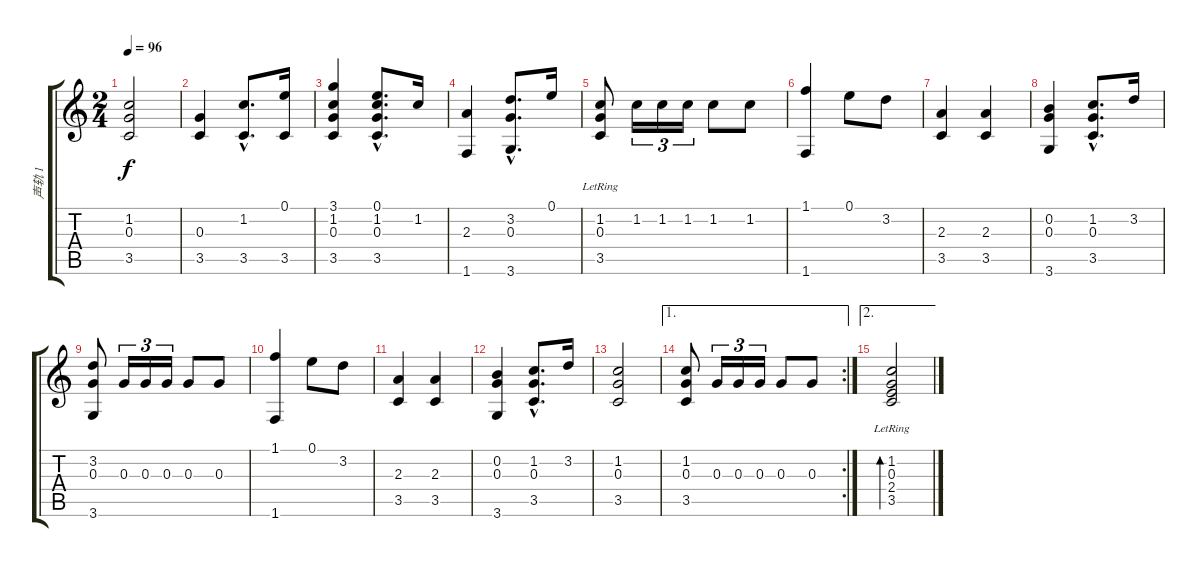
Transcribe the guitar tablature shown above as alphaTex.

\track ("声轨 1" "声轨 1") {instrument acousticguitarnylon}
\staff {score tabs}
\tuning (E4 B3 G3 D3 A2 E2) {hide}
\ts (2 4)
\tempo 96
\clef g2
\ks c
(1.2 0.3 3.5).2{dy f} |
(0.3 3.5).4 (1.2{hac} 3.5{hac}).8{d} (0.1 3.5).16 |
(3.1 1.2 0.3 3.5).4 (0.1{hac} 1.2{hac} 0.3{hac} 3.5{hac}).8{d} 1.2.16 |
(2.3 1.6).4 (3.2{hac} 0.3{hac} 3.6{hac}).8{d} 0.1.16 |
(1.2{lr} 0.3 3.5).8 1.2.16{tu (3 2)} 1.2.16{tu (3 2)} 1.2.16{tu (3 2)} 1.2.8 1.2.8 |
(1.1 1.6).4 0.1.8 3.2.8 |
(2.3 3.5).4 (2.3 3.5).4 |
(0.2 0.3 3.6).4 (1.2{hac} 0.3{hac} 3.5{hac}).8{d} 3.2.16 |
(3.2 0.3 3.6).8 0.3.16{tu (3 2)} 0.3.16{tu (3 2)} 0.3.16{tu (3 2)} 0.3.8 0.3.8 |
(1.1 1.6).4 0.1.8 3.2.8 |
(2.3 3.5).4 (2.3 3.5).4 |
(0.2 0.3 3.6).4 (1.2{hac} 0.3{hac} 3.5{hac}).8{d} 3.2.16 |
(1.2 0.3 3.5).2 |
\ae 1
\rc 2
(1.2 0.3 3.5).8 0.3.16{tu (3 2)} 0.3.16{tu (3 2)} 0.3.16{tu (3 2)} 0.3.8 0.3.8 |
\ae 2
(1.2{lr} 0.3{lr} 2.4{lr} 3.5{lr}).2{bd 240}
